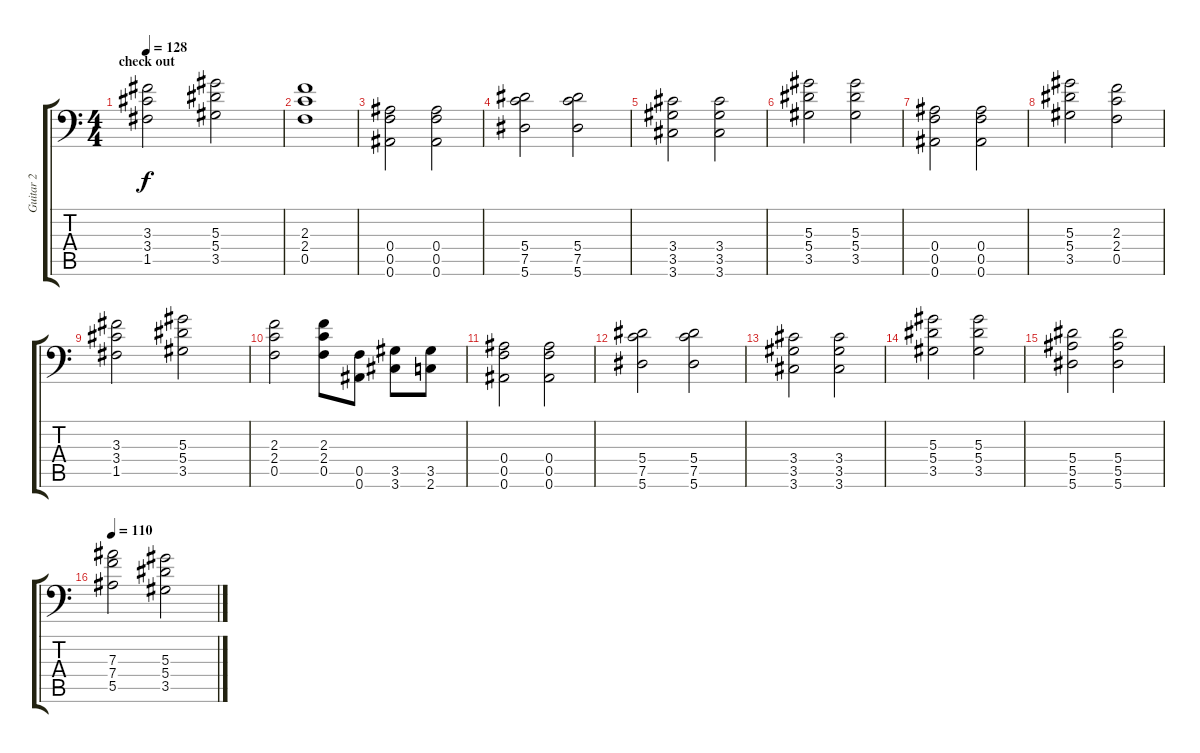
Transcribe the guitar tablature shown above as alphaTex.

\track ("Guitar 2" "Guitar 2") {instrument overdrivenguitar}
\staff {score tabs}
\tuning (C4 G3 Eb3 Bb2 F2 Bb1) {hide}
\ts (4 4)
\section ("" "check out")
\tempo 128
\clef f4
\ks c
(3.3 3.4 1.5).2{dy f} (5.3 5.4 3.5).2 |
(2.3 2.4 0.5).1 |
(0.4 0.5 0.6).2 (0.4 0.5 0.6).2 |
(5.4 7.5 5.6).2 (5.4 7.5 5.6).2 |
(3.4 3.5 3.6).2 (3.4 3.5 3.6).2 |
(5.3 5.4 3.5).2 (5.3 5.4 3.5).2 |
(0.4 0.5 0.6).2 (0.4 0.5 0.6).2 |
(5.3 5.4 3.5).2 (2.3 2.4 0.5).2 |
(3.3 3.4 1.5).2 (5.3 5.4 3.5).2 |
(2.3 2.4 0.5).2 (2.3 2.4 0.5).8 (0.5 0.6).8 (3.5 3.6).8 (3.5 2.6).8 |
(0.4 0.5 0.6).2 (0.4 0.5 0.6).2 |
(5.4 7.5 5.6).2 (5.4 7.5 5.6).2 |
(3.4 3.5 3.6).2 (3.4 3.5 3.6).2 |
(5.3 5.4 3.5).2 (5.3 5.4 3.5).2 |
(5.4 5.5 5.6).2 (5.4 5.5 5.6).2 |
\tempo 110
(7.3 7.4 5.5).2 (5.3 5.4 3.5).2
